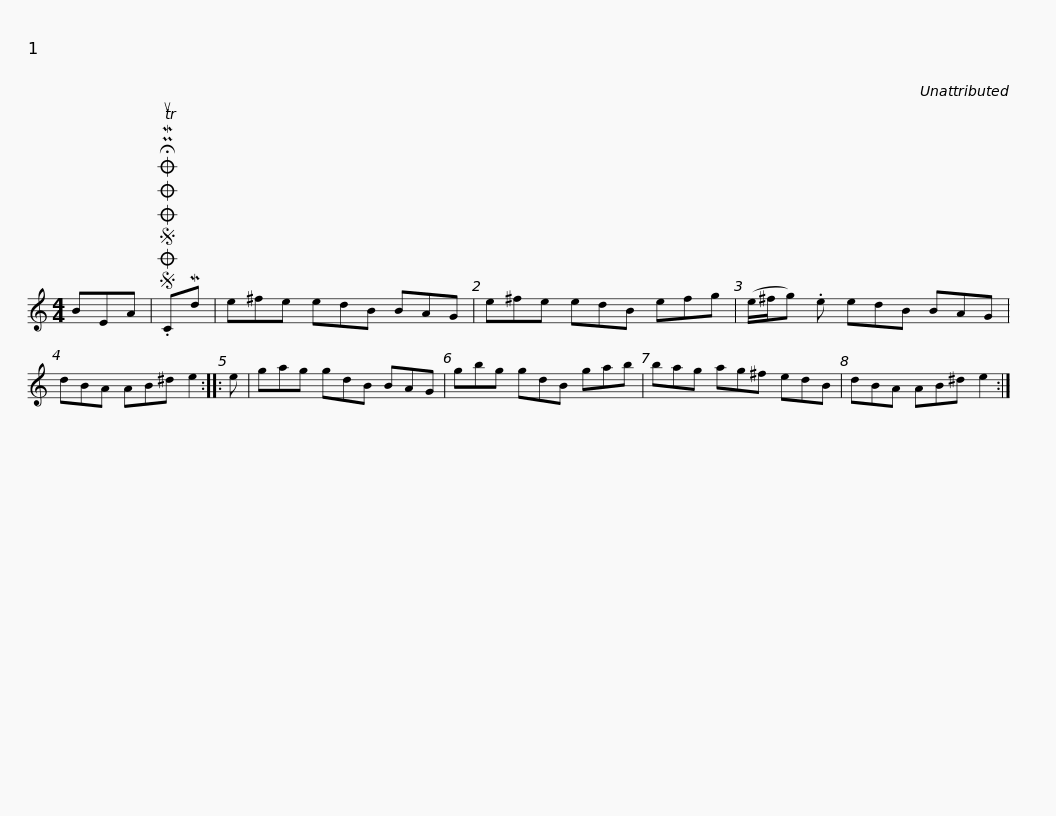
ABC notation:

X:1
L:1/8
M:4/4
I:linebreak $
K:C
V:1 treble
V:1
 BEA |SOSOOO .!fermata!PMTuCMd | e^fe edB BAG | e^fe edB efg | (e/^f/g) .e edB BAG | %5
 dBA AB^d e2 :: e |$ gag gdB BAG | gbg gdB gab | bag ag^f edB | %10
 dBA AB^d e2 :| %11
